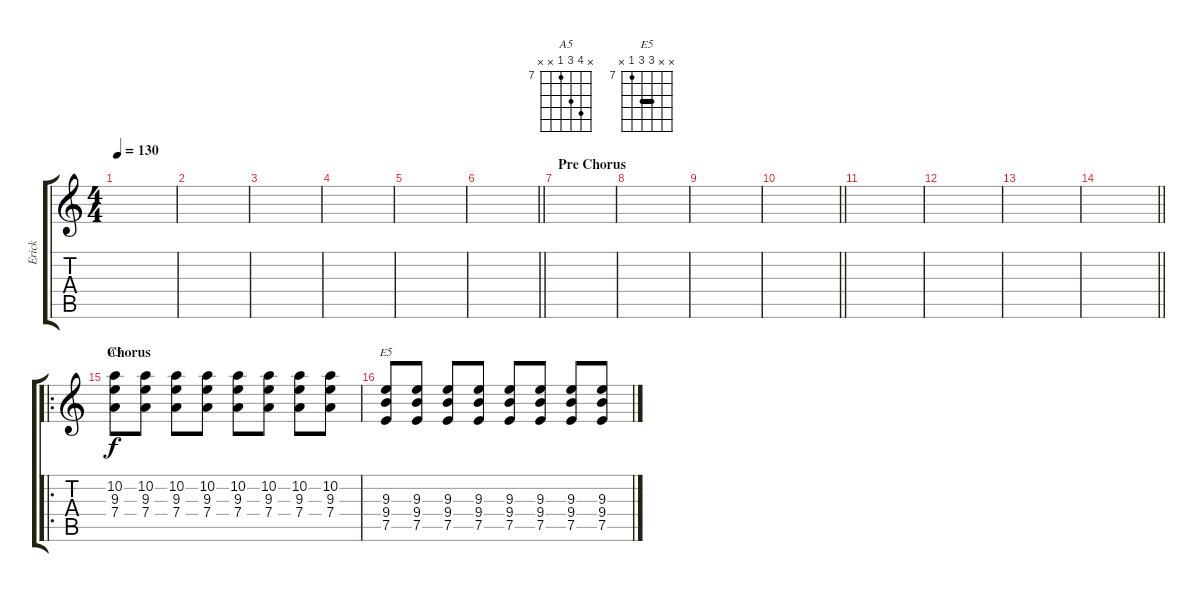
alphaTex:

\track ("Erick" "Erick") {instrument overdrivenguitar}
\staff {score tabs}
\tuning (E4 B3 G3 D3 A2 E2) {hide}
\chord ("A5" x 10 9 7 x x) {firstfret 7}
\chord ("E5" x x 9 9 7 x) {firstfret 7 barre 9}
\ts (4 4)
\tempo 130
\clef g2
\ks c
|
|
|
|
|
\barLineRight lightlight
|
\section ("" "Pre Chorus")
|
|
|
\barLineRight lightlight
|
|
|
|
\barLineRight lightlight
|
\ro
\section ("" "Chorus")
(10.2 9.3 7.4).8{ch "A5"} (10.2 9.3 7.4).8 (10.2 9.3 7.4).8 (10.2 9.3 7.4).8 (10.2 9.3 7.4).8 (10.2 9.3 7.4).8 (10.2 9.3 7.4).8 (10.2 9.3 7.4).8 |
(9.3 9.4 7.5).8{ch "E5"} (9.3 9.4 7.5).8 (9.3 9.4 7.5).8 (9.3 9.4 7.5).8 (9.3 9.4 7.5).8 (9.3 9.4 7.5).8 (9.3 9.4 7.5).8 (9.3 9.4 7.5).8
